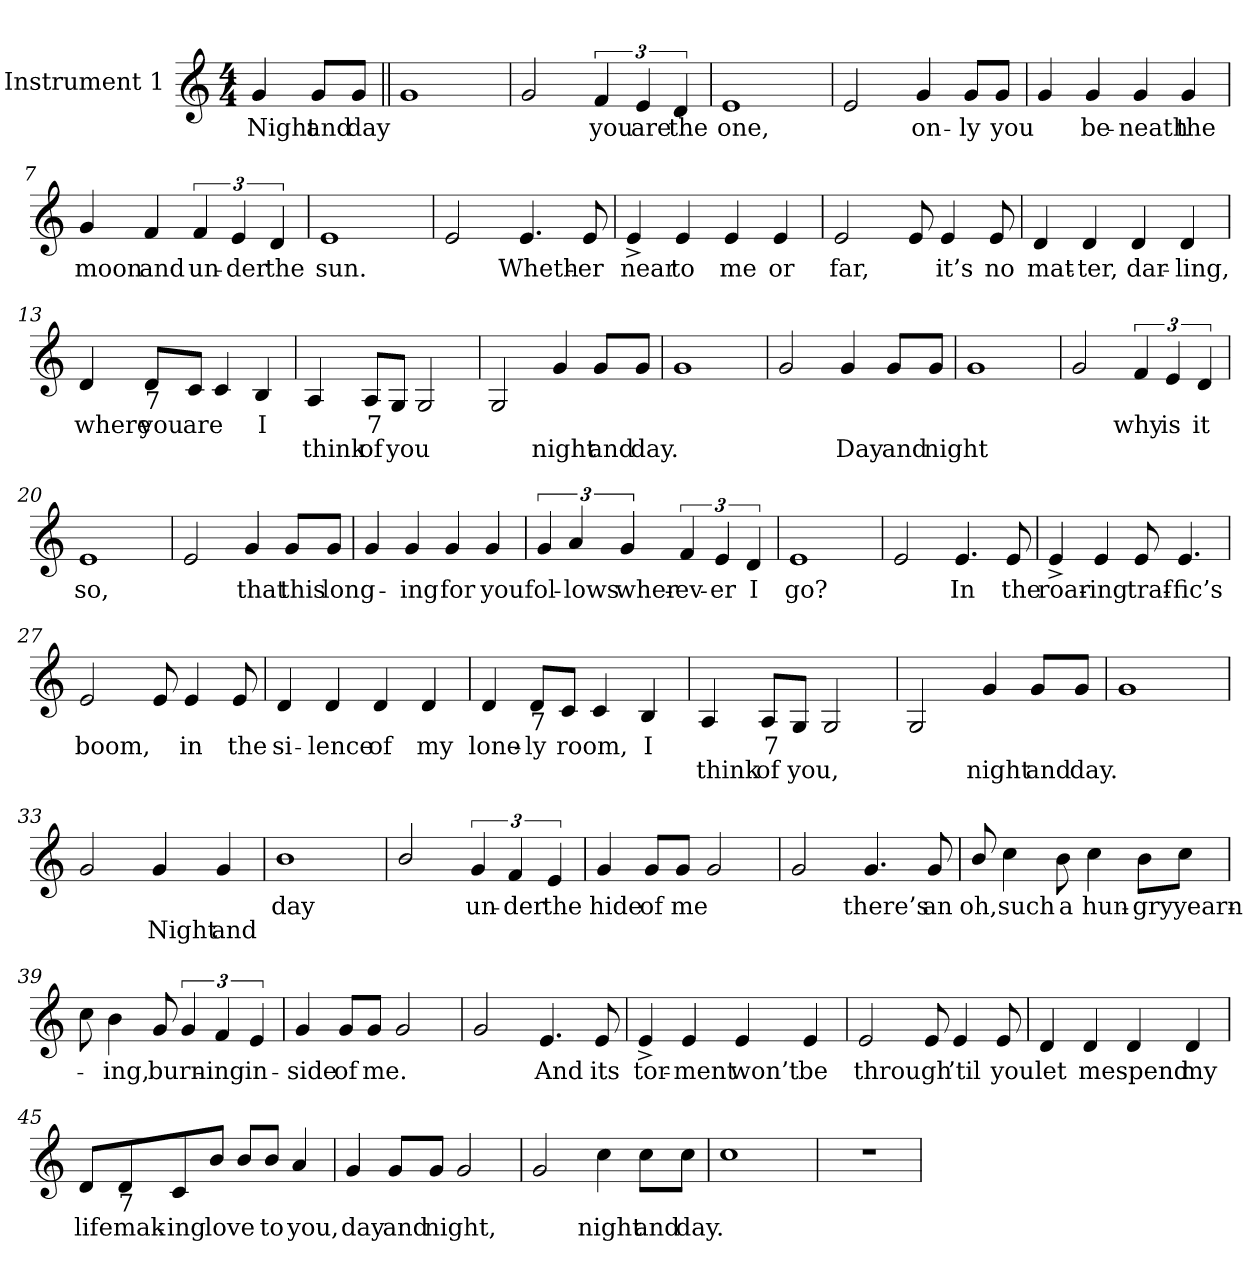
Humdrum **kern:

**kern	**text	**text
*part1	*part1	*part1
*staff1	*staff1	*staff1
*I"Instrument 1	*	*
*stria5	*	*
*clefG2	*	*
*k[]	*	*
*C:	*	*
*M4/4	*	*
=1	=1	=1
!	!LO:LY:b:cj	!
4g/	Night	.
!	!LO:LY:b:cj	!
8g/L	and	.
!	!LO:LY:b:cj	!
8g/J	day	.
=2||	=2||	=2||
1g	.	.
=3	=3	=3
2g/	.	.
!	!LO:LY:b:cj	!
6f/	you	.
!	!LO:LY:b:cj	!
6e/	are	.
!	!LO:LY:b:cj	!
6d/	the	.
=4	=4	=4
!	!LO:LY:b:cj	!
1e	one,	.
=5	=5	=5
2e/	.	.
!	!LO:LY:b:cj	!
4g/	on-	.
!	!LO:LY:b:cj	!
8g/L	ly	.
!	!LO:LY:b:cj	!
8g/J	you	.
!!LO:LB:g=z
=6	=6	=6
*stria5	*	*
4g/	.	.
!	!LO:LY:b:cj	!
4g/	be-	.
!	!LO:LY:b:cj	!
4g/	neath	.
!	!LO:LY:b:cj	!
4g/	the	.
=7	=7	=7
!	!LO:LY:b:cj	!
4g/	moon	.
!	!LO:LY:b:cj	!
4f/	and	.
!	!LO:LY:b:cj	!
6f/	un-	.
!	!LO:LY:b:cj	!
6e/	der	.
!	!LO:LY:b:cj	!
6d/	the	.
=8	=8	=8
!	!LO:LY:b:cj	!
1e	sun.	.
=9	=9	=9
2e/	.	.
!	!LO:LY:b:cj	!
4.e/	Wheth-	.
!	!LO:LY:b:cj	!
8e/	er	.
!!LO:LB:g=z
=10	=10	=10
*stria5	*	*
!	!LO:LY:b:cj	!
4e^>/	near	.
!	!LO:LY:b:cj	!
4e/	to	.
!	!LO:LY:b:cj	!
4e/	me	.
!	!LO:LY:b:cj	!
4e/	or	.
=11	=11	=11
!	!LO:LY:b:cj	!
2e/	far,	.
8e/	.	.
!	!LO:LY:b:cj	!
4e/	it’s	.
!	!LO:LY:b:cj	!
8e/	no	.
=12	=12	=12
!	!LO:LY:b:cj	!
4d/	mat-	.
!	!LO:LY:b:cj	!
4d/	ter,	.
!	!LO:LY:b:cj	!
4d/	dar-	.
!	!LO:LY:b:cj	!
4d/	ling,	.
=13	=13	=13
!	!LO:LY:b:cj	!
4d/	where	.
!LO:TX:b:t=7	!	!
!	!LO:LY:b:cj	!
8d/L	you	.
!	!LO:LY:b:cj	!
8c/J	are	.
4c/	.	.
!	!LO:LY:b:rj	!
4B/	I	.
!!LO:LB:g=z
=14	=14	=14
*stria5	*	*
!	!LO:LY:b:cj	!LO:LY:b:cj
4A/	.	think
!	!LO:LY:b:rj	!LO:LY:b:cj
8A/L	7	of
!	!	!LO:LY:b:cj
8G/J	.	you
2G/	.	.
=15	=15	=15
2G/	.	.
!	!	!LO:LY:b:cj
4g/	.	night
!	!	!LO:LY:b:cj
8g/L	.	and
!	!	!LO:LY:b:cj
8g/J	.	day.
=16	=16	=16
1g	.	.
=17	=17	=17
2g/	.	.
!	!	!LO:LY:b:cj
4g/	.	Day
!	!	!LO:LY:b:cj
8g/L	.	and
!	!	!LO:LY:b:cj
8g/J	.	night
!!LO:LB:g=z
=18	=18	=18
*stria5	*	*
1g	.	.
=19	=19	=19
2g/	.	.
!	!LO:LY:b:cj	!
6f/	why	.
!	!LO:LY:b:rj	!
6e/	is	.
!	!LO:LY:b:cj	!
6d/	it	.
=20	=20	=20
!	!LO:LY:b:cj	!
1e	so,	.
=21	=21	=21
2e/	.	.
!	!LO:LY:b:cj	!
4g/	that	.
!	!LO:LY:b:cj	!
8g/L	this	.
!	!LO:LY:b:cj	!
8g/J	long-	.
!!LO:LB:g=z
=22	=22	=22
*stria5	*	*
4g/	.	.
!	!LO:LY:b:cj	!
4g/	ing	.
!	!LO:LY:b:cj	!
4g/	for	.
!	!LO:LY:b:cj	!
4g/	you	.
=23	=23	=23
!	!LO:LY:b:cj	!
6g/	fol-	.
!	!LO:LY:b:cj	!
6a/	lows	.
!	!LO:LY:b:cj	!
6g/	wher-	.
!	!LO:LY:b:cj	!
6f/	ev-	.
!	!LO:LY:b:cj	!
6e/	er	.
!	!LO:LY:b:rj	!
6d/	I	.
=24	=24	=24
!	!LO:LY:b:cj	!
1e	go?	.
=25	=25	=25
2e/	.	.
!	!LO:LY:b:cj	!
4.e/	In	.
!	!LO:LY:b:cj	!
8e/	the	.
!!LO:LB:g=z
=26	=26	=26
*stria5	*	*
!	!LO:LY:b:cj	!
4e^>/	roar-	.
!	!LO:LY:b:cj	!
4e/	ing	.
!	!LO:LY:b:cj	!
8e/	traf-	.
!	!LO:LY:b:cj	!
4.e/	fic’s	.
=27	=27	=27
!	!LO:LY:b:cj	!
2e/	boom,	.
8e/	.	.
!	!LO:LY:b:cj	!
4e/	in	.
!	!LO:LY:b:cj	!
8e/	the	.
=28	=28	=28
!	!LO:LY:b:rj	!
4d/	si-	.
!	!LO:LY:b:cj	!
4d/	lence	.
!	!LO:LY:b:cj	!
4d/	of	.
!	!LO:LY:b:cj	!
4d/	my	.
=29	=29	=29
!	!LO:LY:b:cj	!
4d/	lone-	.
!LO:TX:b:t=7	!	!
!	!LO:LY:b:cj	!
8d/L	ly	.
!	!LO:LY:b:cj	!
8c/J	room,	.
4c/	.	.
!	!LO:LY:b:rj	!
4B/	I	.
!!LO:LB:g=z
=30	=30	=30
*stria5	*	*
!	!LO:LY:b:cj	!LO:LY:b:cj
4A/	.	think
!	!LO:LY:b:rj	!LO:LY:b:cj
8A/L	7	of
!	!	!LO:LY:b:cj
8G/J	.	you,
2G/	.	.
=31	=31	=31
2G/	.	.
!	!	!LO:LY:b:cj
4g/	.	night
!	!	!LO:LY:b:cj
8g/L	.	and
!	!	!LO:LY:b:cj
8g/J	.	day.
=32	=32	=32
1g	.	.
=33	=33	=33
2g/	.	.
!	!	!LO:LY:b:cj
4g/	.	Night
!	!	!LO:LY:b:cj
4g/	.	and
!!LO:LB:g=z
=34	=34	=34
*stria5	*	*
!	!LO:LY:b:cj	!
1b	day	.
=35	=35	=35
2b/	.	.
!	!LO:LY:b:cj	!
6g/	un-	.
!	!LO:LY:b:cj	!
6f/	der	.
!	!LO:LY:b:cj	!
6e/	the	.
=36	=36	=36
!	!LO:LY:b:cj	!
4g/	hide	.
!	!LO:LY:b:cj	!
8g/L	of	.
!	!LO:LY:b:cj	!
8g/J	me	.
2g/	.	.
=37	=37	=37
2g/	.	.
!	!LO:LY:b:cj	!
4.g/	there’s	.
!	!LO:LY:b:cj	!
8g/	an	.
!!LO:LB:g=z
=38	=38	=38
*stria5	*	*
!	!LO:LY:b:cj	!
8b/	oh,	.
!	!LO:LY:b:cj	!
4cc\	such	.
!	!LO:LY:b:rj	!
8b\	a	.
!	!LO:LY:b:cj	!
4cc\	hun-	.
!	!LO:LY:b:cj	!
8b\L	gry	.
!	!LO:LY:b:cj	!
8cc\J	yearn-	.
=39	=39	=39
8cc\	.	.
!	!LO:LY:b:cj	!
4b\	ing,	.
!	!LO:LY:b:cj	!
8g/	burn-	.
6g/	.	.
!	!LO:LY:b:cj	!
6f/	ing	.
!	!LO:LY:b:cj	!
6e/	in-	.
=40	=40	=40
!	!LO:LY:b:cj	!
4g/	side	.
!	!LO:LY:b:cj	!
8g/L	of	.
!	!LO:LY:b:cj	!
8g/J	me.	.
2g/	.	.
=41	=41	=41
2g/	.	.
!	!LO:LY:b:cj	!
4.e/	And	.
!	!LO:LY:b:cj	!
8e/	its	.
!!LO:LB:g=z
=42	=42	=42
*stria5	*	*
!	!LO:LY:b:cj	!
4e^>/	tor-	.
!	!LO:LY:b:cj	!
4e/	ment	.
!	!LO:LY:b:cj	!
4e/	won’t	.
!	!LO:LY:b:cj	!
4e/	be	.
=43	=43	=43
!	!LO:LY:b:cj	!
2e/	through	.
8e/	.	.
!	!LO:LY:b:cj	!
4e/	’til	.
!	!LO:LY:b:cj	!
8e/	you	.
=44	=44	=44
!	!LO:LY:b:cj	!
4d/	let	.
!	!LO:LY:b:cj	!
4d/	me	.
!	!LO:LY:b:cj	!
4d/	spend	.
!	!LO:LY:b:cj	!
4d/	my	.
=45	=45	=45
!	!LO:LY:b:cj	!
8d/L	life	.
!LO:TX:b:t=7	!	!
!	!LO:LY:b:cj	!
8d/	mak-	.
!	!LO:LY:b:cj	!
8c/	ing	.
!	!LO:LY:b:cj	!
8b/J	love	.
8b/L	.	.
!	!LO:LY:b:cj	!
8b/J	to	.
!	!LO:LY:b:cj	!
4a/	you,	.
!!LO:LB:g=z
=46	=46	=46
*stria5	*	*
!	!LO:LY:b:cj	!
4g/	day	.
!	!LO:LY:b:cj	!
8g/L	and	.
!	!LO:LY:b:cj	!
8g/J	night,	.
2g/	.	.
=47	=47	=47
2g/	.	.
!	!LO:LY:b:cj	!
4cc\	night	.
!	!LO:LY:b:cj	!
8cc\L	and	.
!	!LO:LY:b:cj	!
8cc\J	day.	.
=48	=48	=48
1cc	.	.
=49	=49	=49
1r	.	.
=!	=!	=!
*-	*-	*-
